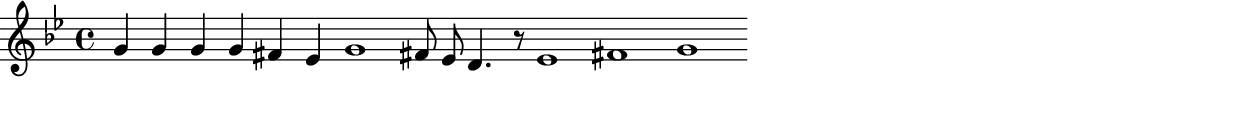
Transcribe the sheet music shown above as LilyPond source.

%% Generated by lilypond-book
%% Options: [exampleindent=10.16\mm,indent=0\mm,line-width=160\mm,paper-height=845.047\pt,paper-width=597.508\pt,papersize='(cons (* 597.508 pt) (* 845.047 pt)),quote]
\include "lilypond-book-preamble.ly"


% ****************************************************************
% Start cut-&-pastable-section
% ****************************************************************

#(ly:set-option 'eps-box-padding 3.000000)



\paper {
  #(set-paper-size '(cons (* 597.508 pt) (* 845.047 pt)))
  indent = 0\mm
  line-width = 160\mm
  % offset the left padding, also add 1mm as lilypond creates cropped
  % images with a little space on the right
  line-width = #(- line-width (* mm  3.000000) (* mm 1))
  line-width = 160\mm - 2.0 * 10.16\mm
  % offset the left padding, also add 1mm as lilypond creates cropped
  % images with a little space on the right
  line-width = #(- line-width (* mm  3.000000) (* mm 1))
}

\layout {
  
}




% ****************************************************************
% ly snippet:
% ****************************************************************
\sourcefilename "snippets/arabic-improvisation.ly"
\sourcefileline 0
%% DO NOT EDIT this file manually; it was automatically
%% generated from the LilyPond Wiki
%% (https://wiki.lilypond.community).
%%
%% Make any changes in the Wiki itself, or in
%% `Documentation/snippets/new/`, then run
%% `scripts/auxiliar/makelsr.pl`.
%%
%% This file is in the public domain.

\version "2.24.0"

\header {
%% Translation of GIT committish: a8a85e19654e46d725563e6deba44083ef137a2c
  texidocja = "
一時的なタクシームや即興部分のために、@c
拍子記号の省略や、@code{\\cadenzaOn} の使用が可能です。@c
小節線が省かれることで臨時記号が一度しか表示されなくなるるため、@c
臨時記号の付加スタイルを調整する必要があるかもしれません。@c
以下は、ヒジャーズの即興に使用される例を示しています。
"
  doctitleja = "アラブ音楽の即興"

%% Translation of GIT committish: 2f3474d9af596d677ed5b7ce720ae4d0954a6b51
  texidocit = "
Per improvvisazioni o @emph{taqasim} a tempo libero, si può omettere l'indicazione
di tempo e usare @code{\\cadenzaOn}.  Può essere necessaria la modifica
dello stile delle alterazioni, perché l'assenza delle stanghette farà
sì che l'alterazione sia contrassegnata una volta sola.  Ecco un esempio
di quello che potrebbe essere l'inizio di un'improvvisazione @emph{hijaz}:

"
  doctitleit = "Improvvisazione araba"

%% Translation of GIT committish: c043783aac6c35926d633aa2daf60ed4f2e7ca7a
  texidocfr = "
Lorsque les improvisations ou @emph{taqasim} sont temporairement libres,
la métrique peut ne pas apparaître, auquel cas on utilisera un
@code{\\cadenzaOn}. Les altérations accidentelles devront alors être
répétées en raison de l'absence de barre de mesure.  Voici comment
pourrait débuter une improvisation de @emph{hijaz}.
"

  doctitlefr = "Improvisation en musique arabe"

%% Translation of GIT committish: 70abecb938c2bb752967bd56b7402dd8129838a5
  texidoces = "
Para las improvisaciones o @emph{taqasim} que son libres durante
unos momentos, se puede omitir la indicación de compás y se puede
usar @code{\cadenzaOn}.  Podría ser necesario ajustar el estilo de
alteraciones accidentales, porque la ausencia de líneas divisorias
hace que la alteración aparezca una sola vez.  He aquí un ejemplo
de cómo podría ser el comienzo de una improvisación @emph{hijaz}.

"
  doctitlees = "Improvisación de música árabe"

%% Translation of GIT committish: 0a868be38a775ecb1ef935b079000cebbc64de40
  texidocde = "
Bei Improvisation oder @emph{taqasim}, die zeitlich frei gespielt
werden, kann die Taktart ausgelassen werden und @code{\cadenzaOn}
kann eingesetzt werden.  Es kann nötig sein, den Versetzungszeichenstil
anzupassen, weil sonst die Versetzungszeichen nur einmal ausgegeben
werden, da keine Taktlinien gesetzt sind.  Hier ein Beispiel, wie
der Beginn einer @emph{hijaz}-Improvisation aussehen könnte:

"

  doctitlede = "Arabische Improvisation"

%% Translation of GIT committish: 8ffecf6be17c6ec2ff87cf31873121a8cce29b09
  texidoceca = "
Per a les improvisacions o @emph{taqasim} que són lliures durant uns
moments, es pot ometre la indicació de compàs i es pot usar
@code{\cadenzaOn}.  Podria caldre ajustar l'estil d'alteracions
accidentals, perquè l'absència de línies divisòries farà que
l'alteració aparegui un sop cop.  Vet aquí un exemple de com podria
ser el començament d'una improvisació @emph{hijaz}:

"
  doctitleca = "Improvisació de música àrab"

  categories = "World music"

  texidoc = "
For improvisations or @emph{taqasim} which are temporarily free, the
time signature can be omitted and @code{\\cadenzaOn} can be used.
Adjusting the accidental style might be required, since the absence of
bar lines causes the accidental to be marked only once. Here is an
example of what could be the start of a @emph{hijaz} improvisation.
"

  doctitle = "Arabic improvisation"
} % begin verbatim


\include "arabic.ly"

\relative sol' {
  \key re \kurd
  \accidentalStyle forget
  \cadenzaOn
  sol4 sol sol sol fad mib sol1 fad8 mib re4. r8 mib1 fad sol
}



% ****************************************************************
% end ly snippet
% ****************************************************************
